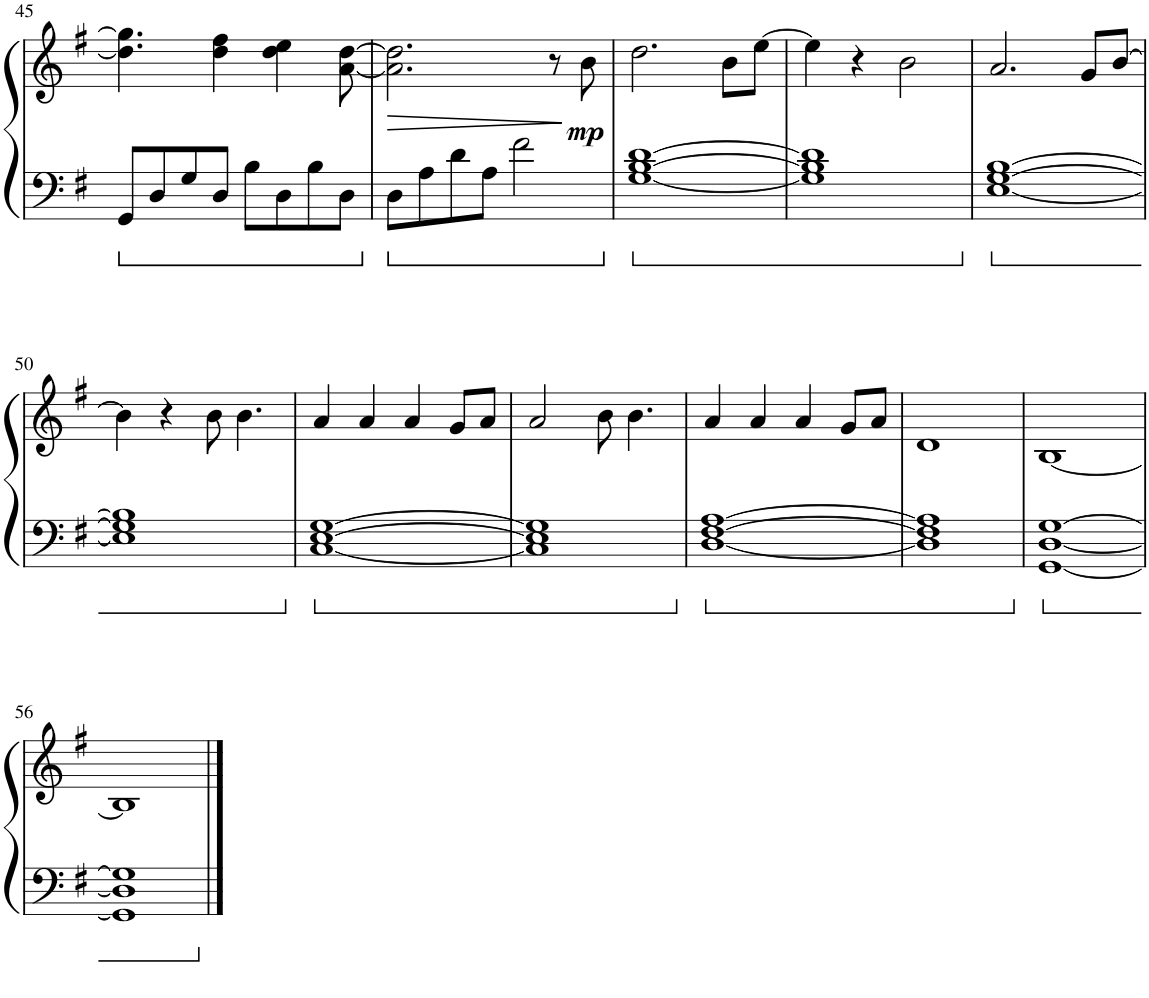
**kern	**kern	**dynam
*part1	*part1	*part1
*staff2	*staff1	*staff1/2
*I"Piano	*	*
*I'Pno.	*	*
!!LO:PB:g=z
*clefF4	*clefG2	*
*k[f#]	*k[f#]	*
*M4/4	*M4/4	*
=45	=45	=45
8GG/L	4.dd\] 4.gg\]	.
8D/	.	.
8G/	.	.
8D/J	4dd\ 4ff#\	.
8B\L	.	.
8D\	4dd\ 4ee\	.
8B\	.	.
8D\J	[8a\ [8dd\	.
=46	=46	=46
!	!	!LO:HP:b
8D\L	2.a\] 2.dd\]	>
8A\	.	.
8d\	.	.
8A\J	.	.
2f#\	.	.
.	8r	.
!	!	!LO:DY:b
.	8b\	mp
.	.	]
=47	=47	=47
[1G [1B [1d	2.dd\	.
.	8b\L	.
.	[8ee\J	.
=48	=48	=48
1G] 1B] 1d]	4ee\]	.
.	4r	.
.	2b\	.
=49	=49	=49
[1E [1G [1B	2.a/	.
.	8g/L	.
.	[8b/J	.
!!LO:LB:g=z
=50	=50	=50
1E] 1G] 1B]	4b\]	.
.	4r	.
.	8b\	.
.	4.b\	.
=51	=51	=51
[1C [1E [1G	4a/	.
.	4a/	.
.	4a/	.
.	8g/L	.
.	8a/J	.
=52	=52	=52
1C] 1E] 1G]	2a/	.
.	8b\	.
.	4.b\	.
=53	=53	=53
[1D [1F# [1A	4a/	.
.	4a/	.
.	4a/	.
.	8g/L	.
.	8a/J	.
=54	=54	=54
1D] 1F#] 1A]	1d	.
=55	=55	=55
[1GG [1D [1G	[1B	.
!!LO:LB:g=z
=56	=56	=56
1GG] 1D] 1G]	1B]	.
==	==	==
*-	*-	*-
